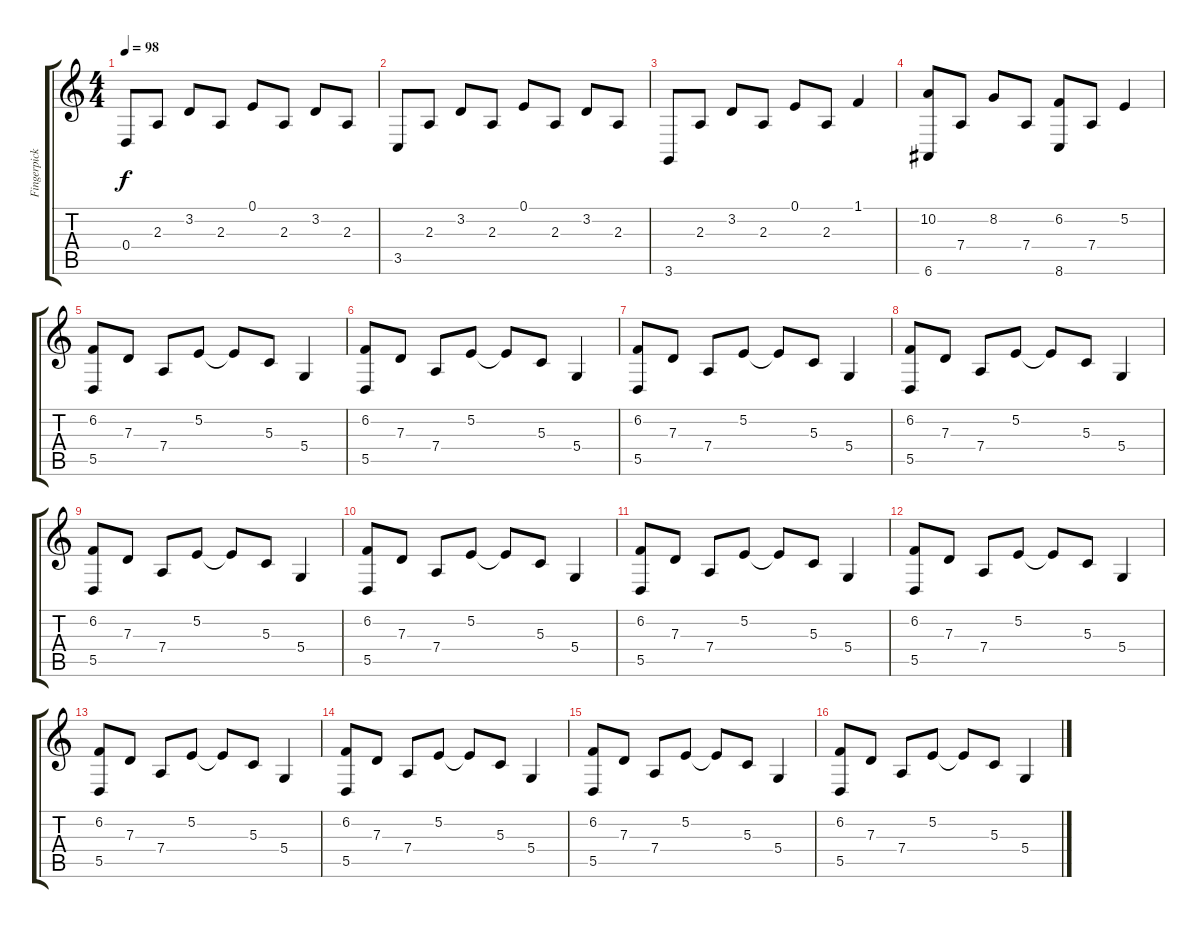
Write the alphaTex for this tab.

\track ("Fingerpicking guitar" "Fingerpick") {instrument brightacousticpiano}
\staff {score tabs}
\tuning (E4 B3 G3 D3 A2 E2) {hide}
\ts (4 4)
\tempo 98
\clef g2
\ks c
0.4.8{dy f instrument brightacousticpiano} 2.3.8 3.2.8 2.3.8 0.1.8 2.3.8 3.2.8 2.3.8 |
3.5.8 2.3.8 3.2.8 2.3.8 0.1.8 2.3.8 3.2.8 2.3.8 |
3.6.8 2.3.8 3.2.8 2.3.8 0.1.8 2.3.8 1.1.4 |
(10.2 6.6).8 7.4.8 8.2.8 7.4.8 (6.2 8.6).8 7.4.8 5.2.4 |
(6.2 5.5).8{instrument pad1newage} 7.3.8 7.4.8 5.2.8 5.2{t}.8 5.3.8 5.4.4 |
(6.2 5.5).8 7.3.8 7.4.8 5.2.8 5.2{t}.8 5.3.8 5.4.4 |
(6.2 5.5).8 7.3.8 7.4.8 5.2.8 5.2{t}.8 5.3.8 5.4.4 |
(6.2 5.5).8 7.3.8 7.4.8 5.2.8 5.2{t}.8 5.3.8 5.4.4 |
(6.2 5.5).8 7.3.8 7.4.8 5.2.8 5.2{t}.8 5.3.8 5.4.4 |
(6.2 5.5).8 7.3.8 7.4.8 5.2.8 5.2{t}.8 5.3.8 5.4.4 |
(6.2 5.5).8 7.3.8 7.4.8 5.2.8 5.2{t}.8 5.3.8 5.4.4 |
(6.2 5.5).8 7.3.8 7.4.8 5.2.8 5.2{t}.8 5.3.8 5.4.4 |
(6.2 5.5).8 7.3.8 7.4.8 5.2.8 5.2{t}.8 5.3.8 5.4.4 |
(6.2 5.5).8 7.3.8 7.4.8 5.2.8 5.2{t}.8 5.3.8 5.4.4 |
(6.2 5.5).8 7.3.8 7.4.8 5.2.8 5.2{t}.8 5.3.8 5.4.4 |
(6.2 5.5).8 7.3.8 7.4.8 5.2.8 5.2{t}.8 5.3.8 5.4.4
